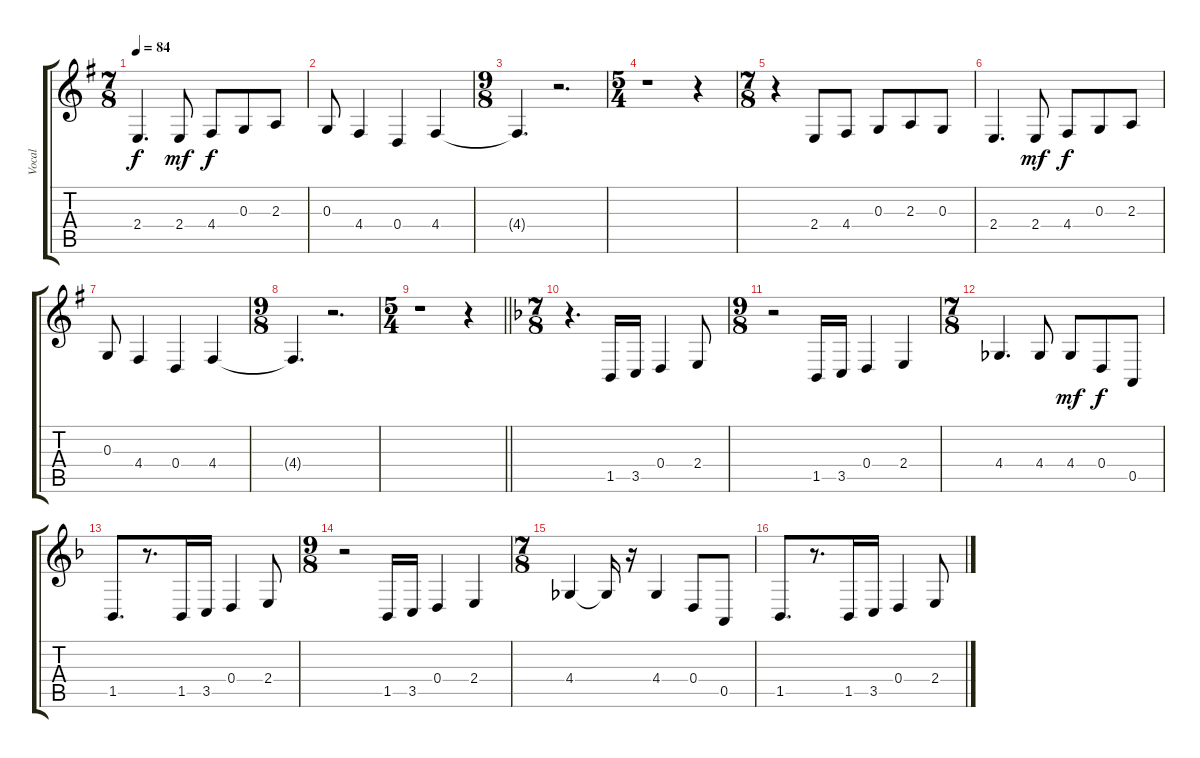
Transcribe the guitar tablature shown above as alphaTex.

\track ("Vocal" "Vocal") {instrument voiceoohs}
\staff {score tabs}
\tuning (E4 B3 G3 D3 A2 E2) {hide}
\ts (7 8)
\tempo 84
\clef g2
\ks eminor
2.4.4{d dy f} 2.4.8{dy mf} 4.4.8{dy f} 0.3.8 2.3.8 |
0.3.8 4.4.4 0.4.4 4.4.4 |
\ts (9 8)
4.4{t}.4{d} r.2{d} |
\ts (5 4)
r.1 r.4 |
\ts (7 8)
r.4 2.4.8 4.4.8 0.3.8 2.3.8 0.3.8 |
2.4.4{d} 2.4.8{dy mf} 4.4.8{dy f} 0.3.8 2.3.8 |
0.3.8 4.4.4 0.4.4 4.4.4 |
\ts (9 8)
4.4{t}.4{d} r.2{d} |
\ts (5 4)
\barLineRight lightlight
r.1 r.4 |
\ts (7 8)
\ks dminor
r.4{d} 1.5.16 3.5.16 0.4.4 2.4.8 |
\ts (9 8)
r.2 1.5.16 3.5.16 0.4.4 2.4.4 |
\ts (7 8)
4.4.4{d} 4.4.8 4.4.8{dy mf} 0.4.8{dy f} 0.5.8 |
1.5.8{d} r.8{d} 1.5.16 3.5.16 0.4.4 2.4.8 |
\ts (9 8)
r.2 1.5.16 3.5.16 0.4.4 2.4.4 |
\ts (7 8)
4.4.4 4.4{t}.16 r.16 4.4.4 0.4.8 0.5.8 |
1.5.8{d} r.8{d} 1.5.16 3.5.16 0.4.4 2.4.8
